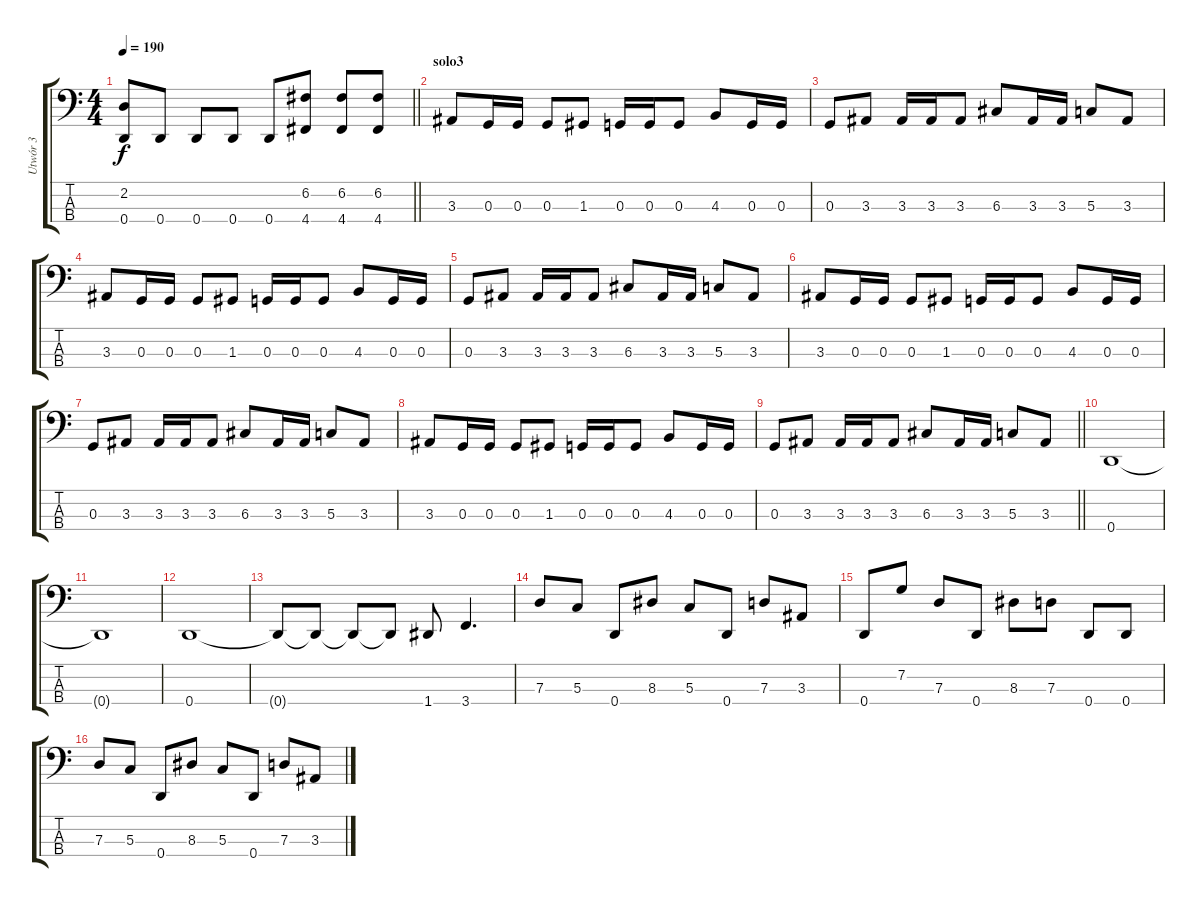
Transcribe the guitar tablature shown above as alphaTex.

\track ("Utwór 3" "Utwór 3") {instrument electricbassfinger}
\staff {score tabs}
\tuning (F2 C2 G1 D1) {hide}
\ts (4 4)
\tempo 190
\clef f4
\barLineRight lightlight
\ks c
(2.2 0.4).8{dy f} 0.4.8 0.4.8 0.4.8 0.4.8 (6.2 4.4).8 (6.2 4.4).8 (6.2 4.4).8 |
\section ("" "solo3")
3.3.8 0.3.16 0.3.16 0.3.8 1.3.8 0.3.16 0.3.16 0.3.8 4.3.8 0.3.16 0.3.16 |
0.3.8 3.3.8 3.3.16 3.3.16 3.3.8 6.3.8 3.3.16 3.3.16 5.3.8 3.3.8 |
3.3.8 0.3.16 0.3.16 0.3.8 1.3.8 0.3.16 0.3.16 0.3.8 4.3.8 0.3.16 0.3.16 |
0.3.8 3.3.8 3.3.16 3.3.16 3.3.8 6.3.8 3.3.16 3.3.16 5.3.8 3.3.8 |
3.3.8 0.3.16 0.3.16 0.3.8 1.3.8 0.3.16 0.3.16 0.3.8 4.3.8 0.3.16 0.3.16 |
0.3.8 3.3.8 3.3.16 3.3.16 3.3.8 6.3.8 3.3.16 3.3.16 5.3.8 3.3.8 |
3.3.8 0.3.16 0.3.16 0.3.8 1.3.8 0.3.16 0.3.16 0.3.8 4.3.8 0.3.16 0.3.16 |
\barLineRight lightlight
0.3.8 3.3.8 3.3.16 3.3.16 3.3.8 6.3.8 3.3.16 3.3.16 5.3.8 3.3.8 |
0.4.1 |
0.4{t}.1 |
0.4.1 |
0.4{t}.8 0.4{t}.8 0.4{t}.8 0.4{t}.8 1.4.8 3.4.4{d} |
7.3.8 5.3.8 0.4.8 8.3.8 5.3.8 0.4.8 7.3.8 3.3.8 |
0.4.8 7.2.8 7.3.8 0.4.8 8.3.8 7.3.8 0.4.8 0.4.8 |
7.3.8 5.3.8 0.4.8 8.3.8 5.3.8 0.4.8 7.3.8 3.3.8
